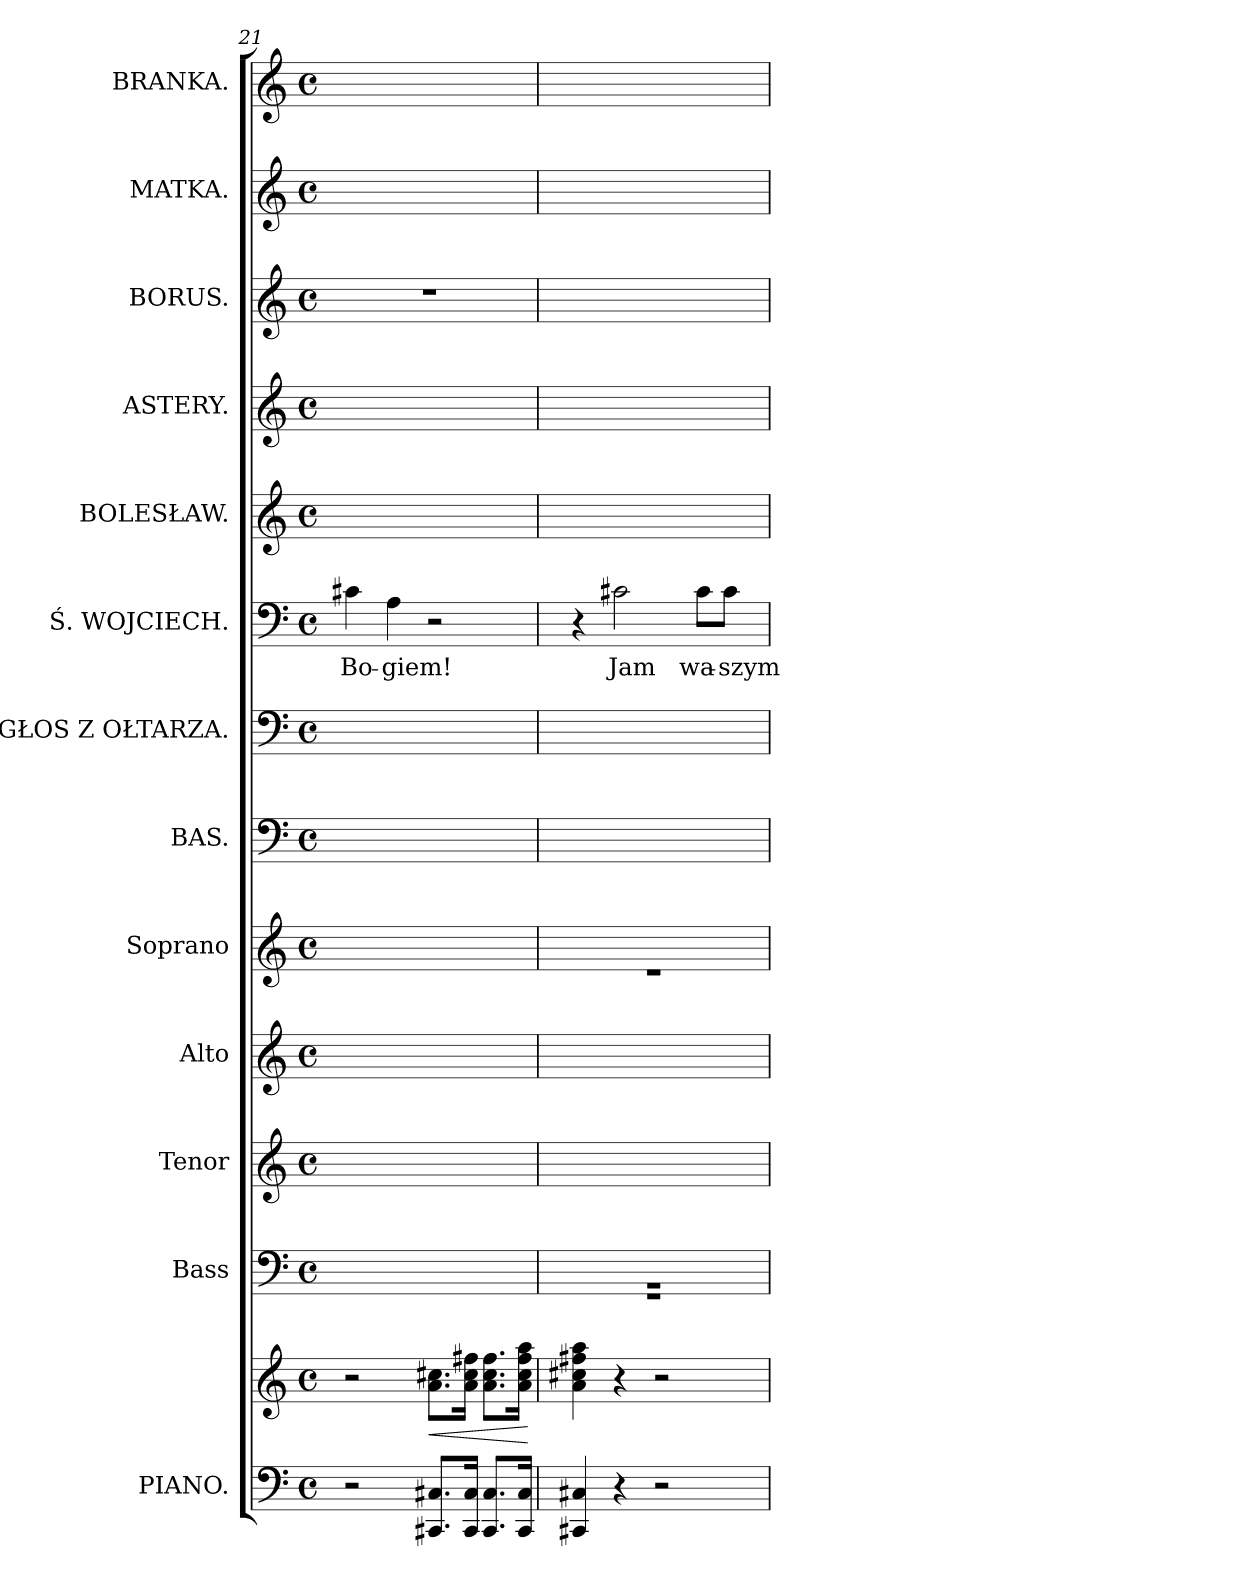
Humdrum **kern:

**kern	**kern	**dynam	**kern	**kern	**kern	**kern	**kern	**kern	**kern	**text	**kern	**kern	**kern	**kern	**kern
*part13	*part13	*part13	*part12	*part11	*part10	*part9	*part8	*part7	*part6	*part6	*part5	*part4	*part3	*part2	*part1
*staff14	*staff13	*staff13/14	*staff12	*staff11	*staff10	*staff9	*staff8	*staff7	*staff6	*staff6	*staff5	*staff4	*staff3	*staff2	*staff1
*I"PIANO.	*	*	*I"Bass	*I"Tenor	*I"Alto	*I"Soprano	*I"BAS.	*I"GŁOS Z OŁTARZA.	*I"Ś. WOJCIECH.	*	*I"BOLESŁAW.	*I"ASTERY.	*I"BORUS.	*I"MATKA.	*I"BRANKA.
*I'Pno	*	*	*I'B	*I'T	*I'A	*I'S	*I'Bas.	*I'Gł	*I'Ś. W.	*	*I'Bol	*I'As	*I'Bo	*I'M	*I'Br
*clefF4	*clefG2	*	*clefF4	*clefG2	*clefG2	*clefG2	*clefF4	*clefF4	*clefF4	*	*clefG2	*clefG2	*clefG2	*clefG2	*clefG2
*	*	*	*	*ITrd8c12	*	*	*	*	*	*	*ITrd8c12	*	*ITrd8c12	*	*
*k[]	*k[]	*	*k[]	*k[]	*k[]	*k[]	*k[]	*k[]	*k[]	*	*k[]	*k[]	*k[]	*k[]	*k[]
*M4/4	*M4/4	*	*M4/4	*M4/4	*M4/4	*M4/4	*M4/4	*M4/4	*M4/4	*	*M4/4	*M4/4	*M4/4	*M4/4	*M4/4
*met(c)	*met(c)	*	*met(c)	*met(c)	*met(c)	*met(c)	*met(c)	*met(c)	*met(c)	*	*met(c)	*met(c)	*met(c)	*met(c)	*met(c)
=21	=21	=21	=21	=21	=21	=21	=21	=21	=21	=21	=21	=21	=21	=21	=21
2r	2r	.	1ryy	1ryy	1ryy	1ryy	1ryy	1ryy	4c#X\	Bo-	1ryy	1ryy	1r	1ryy	1ryy
.	.	.	.	.	.	.	.	.	4A\	-giem!	.	.	.	.	.
8.CC#X/ 8.C#X/L	8.a\ 8.cc#X\L	<	.	.	.	.	.	.	2r	.	.	.	.	.	.
16CC#/ 16C#/Jk	16a\ 16cc#\ 16ff#X\Jk	.	.	.	.	.	.	.	.	.	.	.	.	.	.
8.CC#/ 8.C#/L	8.a\ 8.cc#\ 8.ff#\L	.	.	.	.	.	.	.	.	.	.	.	.	.	.
16CC#/ 16C#/Jk	16a\ 16cc#\ 16ff#\ 16aa\Jk	.	.	.	.	.	.	.	.	.	.	.	.	.	.
.	.	[	.	.	.	.	.	.	.	.	.	.	.	.	.
=22	=22	=22	=22	=22	=22	=22	=22	=22	=22	=22	=22	=22	=22	=22	=22
*	*	*	*^	*	*	*^	*	*	*	*	*	*	*	*	*
4CC#X/ 4C#X/	4a\ 4cc#X\ 4ff#X\ 4aa\	.	1rBB	1r	1ryy	1ryy	1re	1r	1ryy	1ryy	4r	.	1ryy	1ryy	1ryy	1ryy	1ryy
4r	4r	.	.	.	.	.	.	.	.	.	2c#X\	Jam	.	.	.	.	.
2r	2r	.	.	.	.	.	.	.	.	.	.	.	.	.	.	.	.
.	.	.	.	.	.	.	.	.	.	.	8c#\L	wa-	.	.	.	.	.
.	.	.	.	.	.	.	.	.	.	.	8c#\J	-szym	.	.	.	.	.
*	*	*	*v	*v	*	*	*v	*v	*	*	*	*	*	*	*	*	*
=	=	=	=	=	=	=	=	=	=	=	=	=	=	=	=
*-	*-	*-	*-	*-	*-	*-	*-	*-	*-	*-	*-	*-	*-	*-	*-
